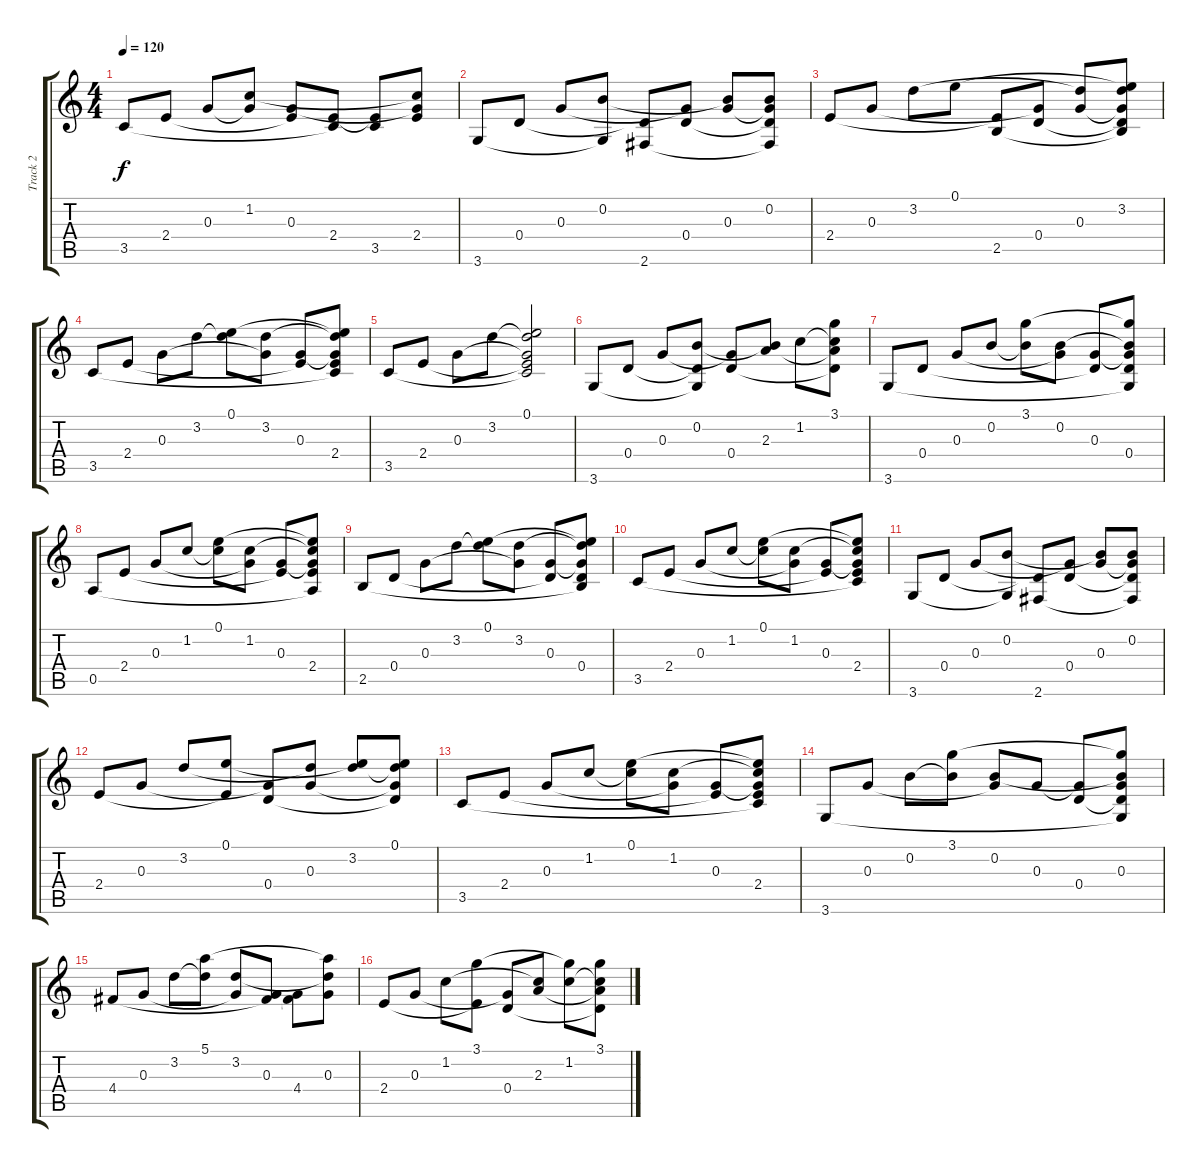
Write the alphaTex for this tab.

\track ("Track 2" "Track 2") {instrument acousticguitarnylon}
\staff {score tabs}
\tuning (E4 B3 G3 D3 A2 E2) {hide}
\ts (4 4)
\tempo 120
\clef g2
\ks c
3.5.8{dy f} 2.4.8 0.3.8 (1.2 0.3{t}).8 (0.3 2.4{t}).8 (2.4 3.5{t}).8 (2.4{t} 3.5).8 (1.2{t} 0.3{t} 2.4).8 |
3.6.8 0.4.8 0.3.8 (0.2 3.6{t}).8 (0.4{t} 2.6).8 (0.3{t} 0.4).8 (0.2{t} 0.3).8 (0.2 0.3{t} 0.4{t} 2.6{t}).8 |
2.4.8 0.3.8 3.2.8 0.1.8 (2.4{t} 2.5).8 (0.3{t} 0.4).8 (3.2{t} 0.3).8 (0.1{t} 3.2 0.3{t} 0.4{t} 2.5{t}).8 |
3.5.8 2.4.8 0.3.8 3.2.8 (0.1 3.2{t}).8 (3.2 0.3{t}).8 (0.3 2.4{t}).8 (0.1{t} 3.2{t} 0.3{t} 2.4 3.5{t}).8 |
3.5.8 2.4.8 0.3.8 3.2.8 (0.1 3.2{t} 0.3{t} 2.4{t} 3.5{t}).2 |
3.6.8 0.4.8 0.3.8 (0.2 0.4{t} 3.6{t}).8 (0.3{t} 0.4).8 (0.2{t} 2.3).8 1.2.8 (3.1 1.2{t} 2.3{t} 0.4{t}).8 |
3.6.8 0.4.8 0.3.8 0.2.8 (3.1 0.2{t}).8 (0.2 0.3{t}).8 (0.3 0.4{t}).8 (3.1{t} 0.2{t} 0.3{t} 0.4 3.6{t}).8 |
0.5.8 2.4.8 0.3.8 1.2.8 (0.1 1.2{t}).8 (1.2 0.3{t}).8 (0.3 2.4{t}).8 (0.1{t} 1.2{t} 0.3{t} 2.4 0.5{t}).8 |
2.5.8 0.4.8 0.3.8 3.2.8 (0.1 3.2{t}).8 (3.2 0.3{t}).8 (0.3 0.4{t}).8 (0.1{t} 3.2{t} 0.3{t} 0.4 2.5{t}).8 |
3.5.8 2.4.8 0.3.8 1.2.8 (0.1 1.2{t}).8 (1.2 0.3{t}).8 (0.3 2.4{t}).8 (0.1{t} 1.2{t} 0.3{t} 2.4 3.5{t}).8 |
3.6.8 0.4.8 0.3.8 (0.2 3.6{t}).8 (0.4{t} 2.6).8 (0.3{t} 0.4).8 (0.2{t} 0.3).8 (0.2 0.3{t} 0.4{t} 2.6{t}).8 |
2.4.8 0.3.8 3.2.8 (0.1 2.4{t}).8 (0.3{t} 0.4).8 (3.2{t} 0.3).8 (0.1{t} 3.2).8 (0.1 3.2{t} 0.3{t} 0.4{t}).8 |
3.5.8 2.4.8 0.3.8 1.2.8 (0.1 1.2{t}).8 (1.2 0.3{t}).8 (0.3 2.4{t}).8 (0.1{t} 1.2{t} 0.3{t} 2.4 3.5{t}).8 |
3.6.8 0.3.8 0.2.8 (3.1 0.2{t}).8 (0.2 0.3{t}).8 0.3.8 (0.3{t} 0.4).8 (3.1{t} 0.2{t} 0.3 0.4{t} 3.6{t}).8 |
4.4.8 0.3.8 3.2.8 (5.1 3.2{t}).8 (3.2 0.3{t}).8 (0.3 4.4{t}).8 (0.3{t} 4.4).8 (5.1{t} 3.2{t} 0.3).8 |
2.4.8 0.3.8 1.2.8 (3.1 2.4{t}).8 (0.3{t} 0.4).8 (1.2{t} 2.3).8 (3.1{t} 1.2).8 (3.1 1.2{t} 2.3{t} 0.4{t}).8
